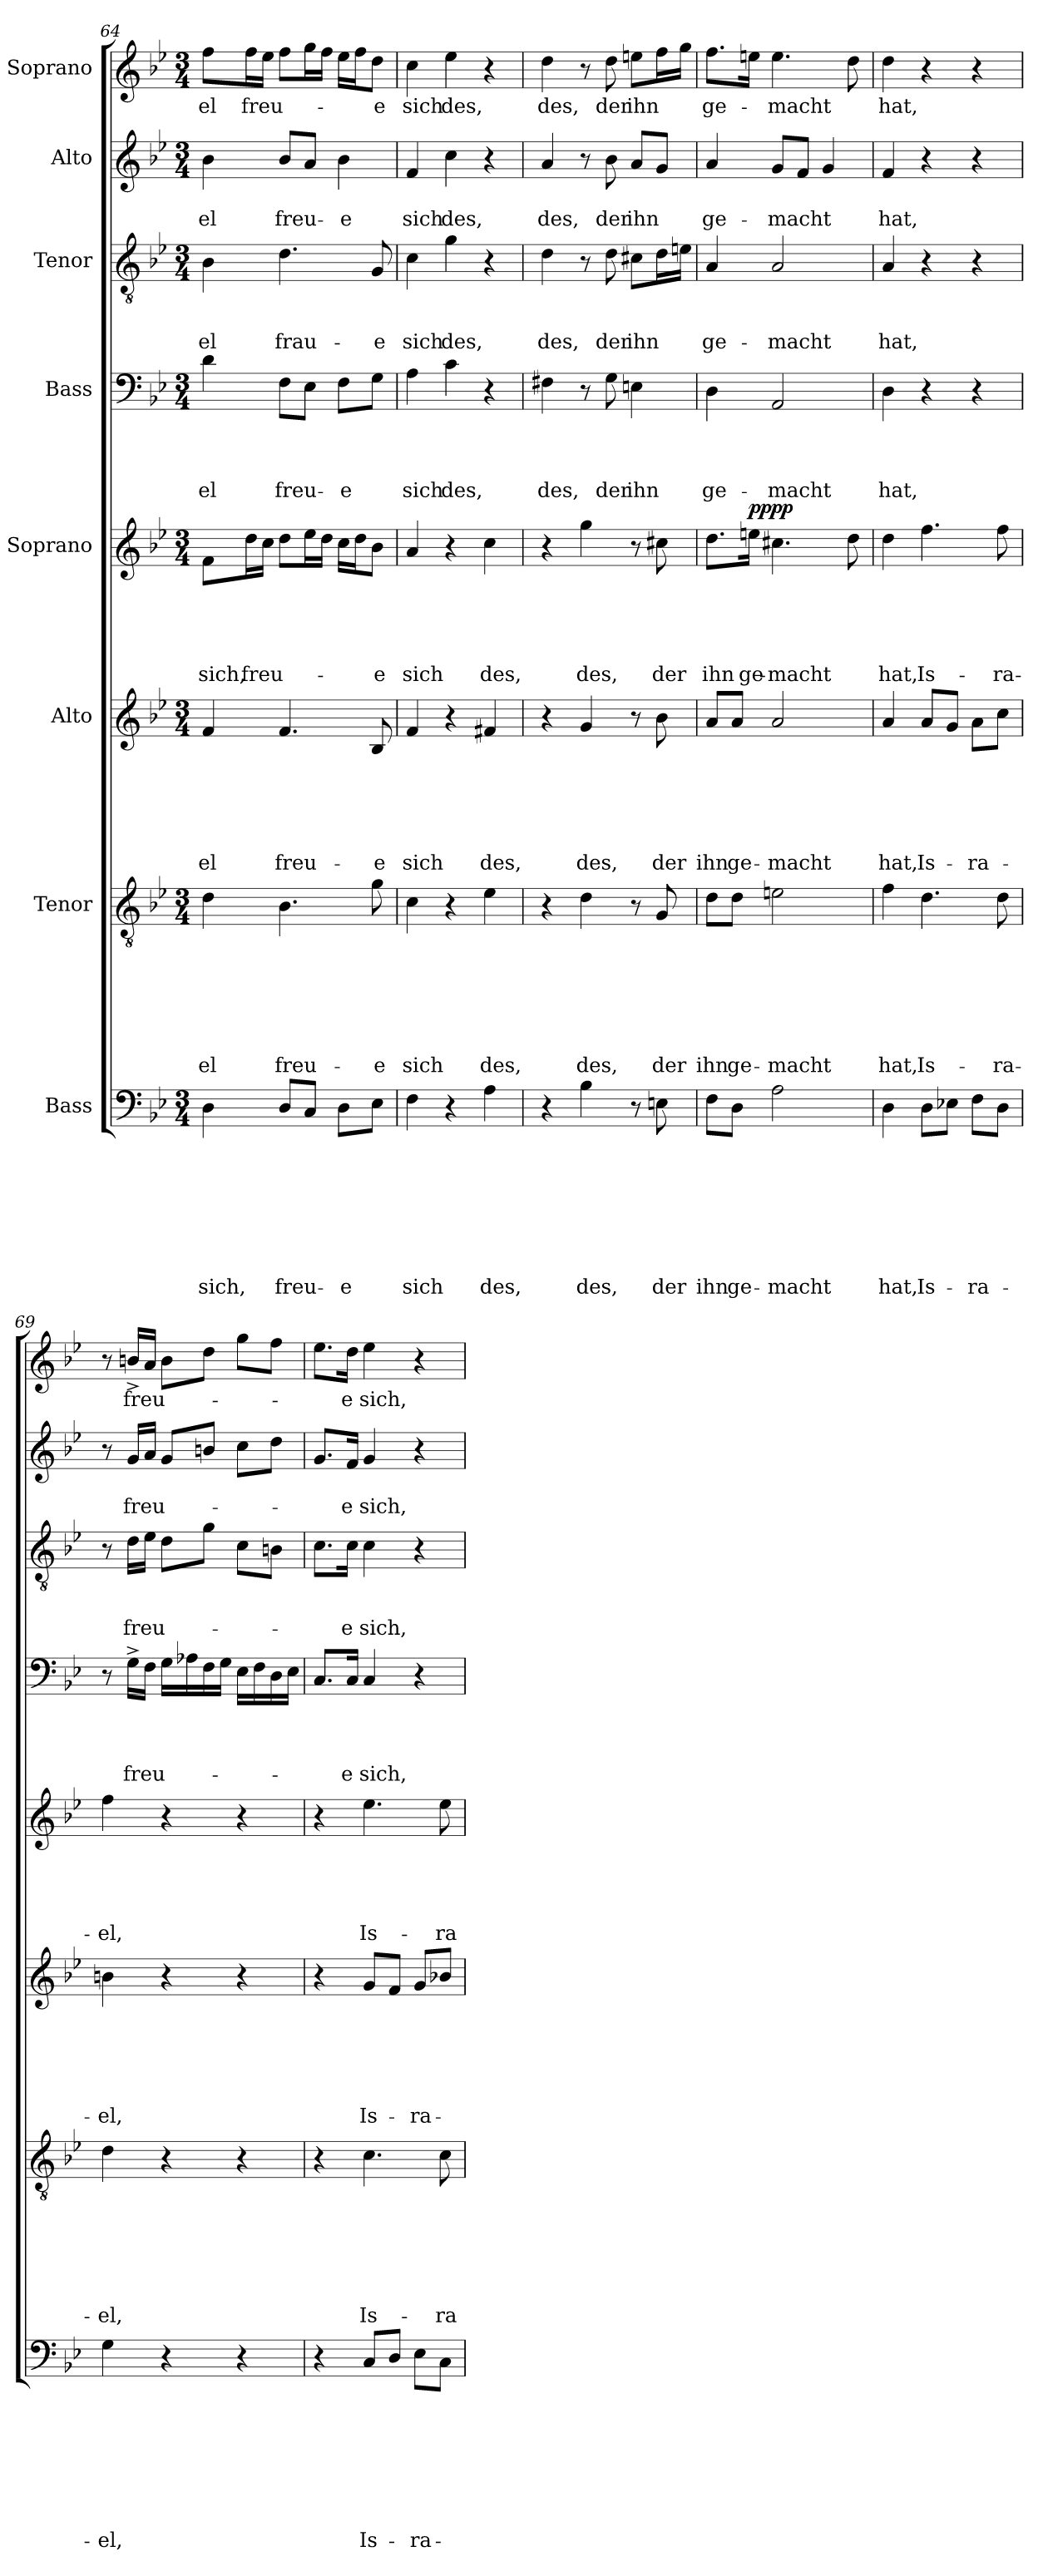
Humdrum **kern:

**kern	**text	**text	**text	**text	**text	**text	**text	**text	**kern	**text	**text	**text	**text	**text	**text	**text	**kern	**text	**text	**text	**text	**text	**text	**kern	**text	**text	**text	**text	**text	**dynam	**kern	**text	**text	**text	**text	**kern	**text	**text	**text	**kern	**text	**text	**kern	**text
*part8	*part8	*part8	*part8	*part8	*part8	*part8	*part8	*part8	*part7	*part7	*part7	*part7	*part7	*part7	*part7	*part7	*part6	*part6	*part6	*part6	*part6	*part6	*part6	*part5	*part5	*part5	*part5	*part5	*part5	*part5	*part4	*part4	*part4	*part4	*part4	*part3	*part3	*part3	*part3	*part2	*part2	*part2	*part1	*part1
*staff8	*staff8	*staff8	*staff8	*staff8	*staff8	*staff8	*staff8	*staff8	*staff7	*staff7	*staff7	*staff7	*staff7	*staff7	*staff7	*staff7	*staff6	*staff6	*staff6	*staff6	*staff6	*staff6	*staff6	*staff5	*staff5	*staff5	*staff5	*staff5	*staff5	*staff5	*staff4	*staff4	*staff4	*staff4	*staff4	*staff3	*staff3	*staff3	*staff3	*staff2	*staff2	*staff2	*staff1	*staff1
*I"Bass	*	*	*	*	*	*	*	*	*I"Tenor	*	*	*	*	*	*	*	*I"Alto	*	*	*	*	*	*	*I"Soprano	*	*	*	*	*	*	*I"Bass	*	*	*	*	*I"Tenor	*	*	*	*I"Alto	*	*	*I"Soprano	*
*clefF4	*	*	*	*	*	*	*	*	*clefGv2	*	*	*	*	*	*	*	*clefG2	*	*	*	*	*	*	*clefG2	*	*	*	*	*	*	*clefF4	*	*	*	*	*clefGv2	*	*	*	*clefG2	*	*	*clefG2	*
*k[b-e-]	*	*	*	*	*	*	*	*	*k[b-e-]	*	*	*	*	*	*	*	*k[b-e-]	*	*	*	*	*	*	*k[b-e-]	*	*	*	*	*	*	*k[b-e-]	*	*	*	*	*k[b-e-]	*	*	*	*k[b-e-]	*	*	*k[b-e-]	*
*B-:	*	*	*	*	*	*	*	*	*B-:	*	*	*	*	*	*	*	*B-:	*	*	*	*	*	*	*B-:	*	*	*	*	*	*	*B-:	*	*	*	*	*B-:	*	*	*	*B-:	*	*	*B-:	*
*M3/4	*	*	*	*	*	*	*	*	*M3/4	*	*	*	*	*	*	*	*M3/4	*	*	*	*	*	*	*M3/4	*	*	*	*	*	*	*M3/4	*	*	*	*	*M3/4	*	*	*	*M3/4	*	*	*M3/4	*
=64	=64	=64	=64	=64	=64	=64	=64	=64	=64	=64	=64	=64	=64	=64	=64	=64	=64	=64	=64	=64	=64	=64	=64	=64	=64	=64	=64	=64	=64	=64	=64	=64	=64	=64	=64	=64	=64	=64	=64	=64	=64	=64	=64	=64
!	!	!	!	!	!	!	!	!LO:LY:b	!	!	!	!	!	!	!	!LO:LY:b	!	!	!	!	!	!	!LO:LY:b	!	!	!	!	!	!LO:LY:b	!	!	!	!	!	!LO:LY:b	!	!	!	!LO:LY:b	!	!	!LO:LY:b	!	!LO:LY:b
4D\	.	.	.	.	.	.	.	sich,	4d\	.	.	.	.	.	.	-el	4f/	.	.	.	.	.	-el	8f\L	.	.	.	.	sich,	.	4d\	.	.	.	-el	4B-\	.	.	-el	4b-\	.	-el	8ff\L	-el
!	!	!	!	!	!	!	!	!	!	!	!	!	!	!	!	!	!	!	!	!	!	!	!	!	!	!	!	!	!LO:LY:b	!	!	!	!	!	!	!	!	!	!	!	!	!	!	!LO:LY:b
.	.	.	.	.	.	.	.	.	.	.	.	.	.	.	.	.	.	.	.	.	.	.	.	16dd\L	.	.	.	.	freu-	.	.	.	.	.	.	.	.	.	.	.	.	.	16ff\L	freu-
.	.	.	.	.	.	.	.	.	.	.	.	.	.	.	.	.	.	.	.	.	.	.	.	16cc\JJ	.	.	.	.	.	.	.	.	.	.	.	.	.	.	.	.	.	.	16ee-\JJ	.
!	!	!	!	!	!	!	!	!LO:LY:b	!	!	!	!	!	!	!	!LO:LY:b	!	!	!	!	!	!	!LO:LY:b	!	!	!	!	!	!	!	!	!	!	!	!LO:LY:b	!	!	!	!LO:LY:b	!	!	!LO:LY:b	!	!
8D/L	.	.	.	.	.	.	.	freu-	4.B-\	.	.	.	.	.	.	freu-	4.f/	.	.	.	.	.	freu-	8dd\L	.	.	.	.	.	.	8F\L	.	.	.	freu-	4.d\	.	.	frau-	8b-/L	.	freu-	8ff\L	.
8C/J	.	.	.	.	.	.	.	.	.	.	.	.	.	.	.	.	.	.	.	.	.	.	.	16ee-\L	.	.	.	.	.	.	8E-\J	.	.	.	.	.	.	.	.	8a/J	.	.	16gg\L	.
.	.	.	.	.	.	.	.	.	.	.	.	.	.	.	.	.	.	.	.	.	.	.	.	16dd\JJ	.	.	.	.	.	.	.	.	.	.	.	.	.	.	.	.	.	.	16ff\JJ	.
!	!	!	!	!	!	!	!	!LO:LY:b:rj	!	!	!	!	!	!	!	!	!	!	!	!	!	!	!	!	!	!	!	!	!	!	!	!	!	!	!LO:LY:b:rj	!	!	!	!	!	!	!LO:LY:b	!	!
8D\L	.	.	.	.	.	.	.	-e	.	.	.	.	.	.	.	.	.	.	.	.	.	.	.	16cc\LL	.	.	.	.	.	.	8F\L	.	.	.	-e	.	.	.	.	4b-\	.	-e	16ee-\LL	.
.	.	.	.	.	.	.	.	.	.	.	.	.	.	.	.	.	.	.	.	.	.	.	.	16dd\J	.	.	.	.	.	.	.	.	.	.	.	.	.	.	.	.	.	.	16ff\J	.
!	!	!	!	!	!	!	!	!	!	!	!	!	!	!	!	!LO:LY:b	!	!	!	!	!	!	!LO:LY:b	!	!	!	!	!	!LO:LY:b	!	!	!	!	!	!	!	!	!	!LO:LY:b	!	!	!	!	!LO:LY:b
8E-\J	.	.	.	.	.	.	.	.	8g\	.	.	.	.	.	.	-e	8B-/	.	.	.	.	.	-e	8b-\J	.	.	.	.	-e	.	8G\J	.	.	.	.	8G/	.	.	-e	.	.	.	8dd\J	-e
=65	=65	=65	=65	=65	=65	=65	=65	=65	=65	=65	=65	=65	=65	=65	=65	=65	=65	=65	=65	=65	=65	=65	=65	=65	=65	=65	=65	=65	=65	=65	=65	=65	=65	=65	=65	=65	=65	=65	=65	=65	=65	=65	=65	=65
!	!	!	!	!	!	!	!	!LO:LY:b	!	!	!	!	!	!	!	!LO:LY:b	!	!	!	!	!	!	!LO:LY:b	!	!	!	!	!	!LO:LY:b	!	!	!	!	!	!LO:LY:b	!	!	!	!LO:LY:b	!	!	!LO:LY:b	!	!LO:LY:b
4F\	.	.	.	.	.	.	.	sich	4c\	.	.	.	.	.	.	sich	4f/	.	.	.	.	.	sich	4a/	.	.	.	.	sich	.	4A\	.	.	.	sich	4c\	.	.	sich	4f/	.	sich	4cc\	sich
!	!	!	!	!	!	!	!	!	!	!	!	!	!	!	!	!	!	!	!	!	!	!	!	!	!	!	!	!	!	!	!	!	!	!	!LO:LY:b	!	!	!	!LO:LY:b	!	!	!LO:LY:b	!	!LO:LY:b
4r	.	.	.	.	.	.	.	.	4r	.	.	.	.	.	.	.	4r	.	.	.	.	.	.	4r	.	.	.	.	.	.	4c\	.	.	.	des,	4g\	.	.	des,	4cc\	.	des,	4ee-\	des,
!	!	!	!	!	!	!	!	!LO:LY:b	!	!	!	!	!	!	!	!LO:LY:b	!	!	!	!	!	!	!LO:LY:b	!	!	!	!	!	!LO:LY:b	!	!	!	!	!	!	!	!	!	!	!	!	!	!	!
4A\	.	.	.	.	.	.	.	des,	4e-\	.	.	.	.	.	.	des,	4f#X/	.	.	.	.	.	des,	4cc\	.	.	.	.	des,	.	4r	.	.	.	.	4r	.	.	.	4r	.	.	4r	.
!!LO:PB:g=z
=66	=66	=66	=66	=66	=66	=66	=66	=66	=66	=66	=66	=66	=66	=66	=66	=66	=66	=66	=66	=66	=66	=66	=66	=66	=66	=66	=66	=66	=66	=66	=66	=66	=66	=66	=66	=66	=66	=66	=66	=66	=66	=66	=66	=66
!	!	!	!	!	!	!	!	!	!	!	!	!	!	!	!	!	!	!	!	!	!	!	!	!	!	!	!	!	!	!	!	!	!	!	!LO:LY:b	!	!	!	!LO:LY:b	!	!	!LO:LY:b	!	!LO:LY:b
4r	.	.	.	.	.	.	.	.	4r	.	.	.	.	.	.	.	4r	.	.	.	.	.	.	4r	.	.	.	.	.	.	4F#X\	.	.	.	des,	4d\	.	.	des,	4a/	.	des,	4dd\	des,
!	!	!	!	!	!	!	!	!LO:LY:b	!	!	!	!	!	!	!	!LO:LY:b	!	!	!	!	!	!	!LO:LY:b	!	!	!	!	!	!LO:LY:b	!	!	!	!	!	!	!	!	!	!	!	!	!	!	!
4B-\	.	.	.	.	.	.	.	des,	4d\	.	.	.	.	.	.	des,	4g/	.	.	.	.	.	des,	4gg\	.	.	.	.	des,	.	8r	.	.	.	.	8r	.	.	.	8r	.	.	8r	.
!	!	!	!	!	!	!	!	!	!	!	!	!	!	!	!	!	!	!	!	!	!	!	!	!	!	!	!	!	!	!	!	!	!	!	!LO:LY:b	!	!	!	!LO:LY:b	!	!	!LO:LY:b	!	!LO:LY:b
.	.	.	.	.	.	.	.	.	.	.	.	.	.	.	.	.	.	.	.	.	.	.	.	.	.	.	.	.	.	.	8G\	.	.	.	der	8d\	.	.	der	8b-\	.	der	8dd\	der
!	!	!	!	!	!	!	!	!	!	!	!	!	!	!	!	!	!	!	!	!	!	!	!	!	!	!	!	!	!	!	!	!	!	!	!LO:LY:b	!	!	!	!LO:LY:b	!	!	!LO:LY:b	!	!LO:LY:b
8r	.	.	.	.	.	.	.	.	8r	.	.	.	.	.	.	.	8r	.	.	.	.	.	.	8r	.	.	.	.	.	.	4En\	.	.	.	ihn	8c#X\L	.	.	ihn	8a/L	.	ihn	8een\L	ihn
!	!	!	!	!	!	!	!	!LO:LY:b	!	!	!	!	!	!	!	!LO:LY:b	!	!	!	!	!	!	!LO:LY:b	!	!	!	!	!	!LO:LY:b	!	!	!	!	!	!	!	!	!	!	!	!	!	!	!
8En\	.	.	.	.	.	.	.	der	8G/	.	.	.	.	.	.	der	8b-\	.	.	.	.	.	der	8cc#X\	.	.	.	.	der	.	.	.	.	.	.	16d\L	.	.	.	8g/J	.	.	16ff\L	.
.	.	.	.	.	.	.	.	.	.	.	.	.	.	.	.	.	.	.	.	.	.	.	.	.	.	.	.	.	.	.	.	.	.	.	.	16en\JJ	.	.	.	.	.	.	16gg\JJ	.
=67	=67	=67	=67	=67	=67	=67	=67	=67	=67	=67	=67	=67	=67	=67	=67	=67	=67	=67	=67	=67	=67	=67	=67	=67	=67	=67	=67	=67	=67	=67	=67	=67	=67	=67	=67	=67	=67	=67	=67	=67	=67	=67	=67	=67
!	!	!	!	!	!	!	!	!LO:LY:b	!	!	!	!	!	!	!	!LO:LY:b	!	!	!	!	!	!	!LO:LY:b	!	!	!	!	!	!LO:LY:b	!	!	!	!	!	!LO:LY:b	!	!	!	!LO:LY:b	!	!	!LO:LY:b	!	!LO:LY:b
8F\L	.	.	.	.	.	.	.	ihn	8d\L	.	.	.	.	.	.	ihn	8a/L	.	.	.	.	.	ihn	8.dd\L	.	.	.	.	ihn	.	4D\	.	.	.	ge-	4A/	.	.	ge-	4a/	.	ge-	8.ff\L	ge-
!	!	!	!	!	!	!	!	!LO:LY:b	!	!	!	!	!	!	!	!LO:LY:b	!	!	!	!	!	!	!LO:LY:b	!	!	!	!	!	!	!	!	!	!	!	!	!	!	!	!	!	!	!	!	!
8D\J	.	.	.	.	.	.	.	ge-	8d\J	.	.	.	.	.	.	ge-	8a/J	.	.	.	.	.	ge-	.	.	.	.	.	.	.	.	.	.	.	.	.	.	.	.	.	.	.	.	.
!	!	!	!	!	!	!	!	!	!	!	!	!	!	!	!	!	!	!	!	!	!	!	!	!	!	!	!	!	!LO:LY:b	!LO:DY:b	!	!	!	!	!	!	!	!	!	!	!	!	!	!
.	.	.	.	.	.	.	.	.	.	.	.	.	.	.	.	.	.	.	.	.	.	.	.	16een\Jk	.	.	.	.	ge-	pppp	.	.	.	.	.	.	.	.	.	.	.	.	16een\Jk	.
!	!	!	!	!	!	!	!	!LO:LY:b	!	!	!	!	!	!	!	!LO:LY:b	!	!	!	!	!	!	!LO:LY:b	!	!	!	!	!	!LO:LY:b	!	!	!	!	!	!LO:LY:b	!	!	!	!LO:LY:b	!	!	!LO:LY:b	!	!LO:LY:b
2A\	.	.	.	.	.	.	.	-macht	2en\	.	.	.	.	.	.	-macht	2a/	.	.	.	.	.	-macht	4.cc#X\	.	.	.	.	-macht	.	2AA/	.	.	.	-macht	2A/	.	.	-macht	8g/L	.	-macht	4.ee\	-macht
.	.	.	.	.	.	.	.	.	.	.	.	.	.	.	.	.	.	.	.	.	.	.	.	.	.	.	.	.	.	.	.	.	.	.	.	.	.	.	.	8f/J	.	.	.	.
.	.	.	.	.	.	.	.	.	.	.	.	.	.	.	.	.	.	.	.	.	.	.	.	.	.	.	.	.	.	.	.	.	.	.	.	.	.	.	.	4g/	.	.	.	.
.	.	.	.	.	.	.	.	.	.	.	.	.	.	.	.	.	.	.	.	.	.	.	.	8dd\	.	.	.	.	.	.	.	.	.	.	.	.	.	.	.	.	.	.	8dd\	.
=68	=68	=68	=68	=68	=68	=68	=68	=68	=68	=68	=68	=68	=68	=68	=68	=68	=68	=68	=68	=68	=68	=68	=68	=68	=68	=68	=68	=68	=68	=68	=68	=68	=68	=68	=68	=68	=68	=68	=68	=68	=68	=68	=68	=68
!	!	!	!	!	!	!	!	!LO:LY:b	!	!	!	!	!	!	!	!LO:LY:b	!	!	!	!	!	!	!LO:LY:b	!	!	!	!	!	!LO:LY:b	!	!	!	!	!	!LO:LY:b	!	!	!	!LO:LY:b	!	!	!LO:LY:b	!	!LO:LY:b
4D\	.	.	.	.	.	.	.	hat,	4f\	.	.	.	.	.	.	hat,	4a/	.	.	.	.	.	hat,	4dd\	.	.	.	.	hat,	.	4D\	.	.	.	hat,	4A/	.	.	hat,	4f/	.	hat,	4dd\	hat,
!	!	!	!	!	!	!	!	!LO:LY:b	!	!	!	!	!	!	!	!LO:LY:b	!	!	!	!	!	!	!LO:LY:b	!	!	!	!	!	!LO:LY:b	!	!	!	!	!	!	!	!	!	!	!	!	!	!	!
8D\L	.	.	.	.	.	.	.	Is-	4.d\	.	.	.	.	.	.	Is-	8a/L	.	.	.	.	.	Is-	4.ff\	.	.	.	.	Is-	.	4r	.	.	.	.	4r	.	.	.	4r	.	.	4r	.
8E-X\J	.	.	.	.	.	.	.	.	.	.	.	.	.	.	.	.	8g/J	.	.	.	.	.	.	.	.	.	.	.	.	.	.	.	.	.	.	.	.	.	.	.	.	.	.	.
!	!	!	!	!	!	!	!	!LO:LY:b	!	!	!	!	!	!	!	!	!	!	!	!	!	!	!LO:LY:b	!	!	!	!	!	!	!	!	!	!	!	!	!	!	!	!	!	!	!	!	!
8F\L	.	.	.	.	.	.	.	-ra-	.	.	.	.	.	.	.	.	8a\L	.	.	.	.	.	-ra-	.	.	.	.	.	.	.	4r	.	.	.	.	4r	.	.	.	4r	.	.	4r	.
!	!	!	!	!	!	!	!	!	!	!	!	!	!	!	!	!LO:LY:b	!	!	!	!	!	!	!	!	!	!	!	!	!LO:LY:b	!	!	!	!	!	!	!	!	!	!	!	!	!	!	!
8D\J	.	.	.	.	.	.	.	.	8d\	.	.	.	.	.	.	-ra-	8cc\J	.	.	.	.	.	.	8ff\	.	.	.	.	-ra-	.	.	.	.	.	.	.	.	.	.	.	.	.	.	.
=69	=69	=69	=69	=69	=69	=69	=69	=69	=69	=69	=69	=69	=69	=69	=69	=69	=69	=69	=69	=69	=69	=69	=69	=69	=69	=69	=69	=69	=69	=69	=69	=69	=69	=69	=69	=69	=69	=69	=69	=69	=69	=69	=69	=69
!	!	!	!	!	!	!	!	!LO:LY:b	!	!	!	!	!	!	!	!LO:LY:b	!	!	!	!	!	!	!LO:LY:b	!	!	!	!	!	!LO:LY:b	!	!	!	!	!	!	!	!	!	!	!	!	!	!	!
4G\	.	.	.	.	.	.	.	-el,	4d\	.	.	.	.	.	.	-el,	4bn\	.	.	.	.	.	-el,	4ff\	.	.	.	.	-el,	.	8r	.	.	.	.	8r	.	.	.	8r	.	.	8r	.
!	!	!	!	!	!	!	!	!	!	!	!	!	!	!	!	!	!	!	!	!	!	!	!	!	!	!	!	!	!	!	!	!	!	!	!LO:LY:b	!	!	!	!LO:LY:b	!	!	!LO:LY:b	!	!LO:LY:b
.	.	.	.	.	.	.	.	.	.	.	.	.	.	.	.	.	.	.	.	.	.	.	.	.	.	.	.	.	.	.	16G^>\LL	.	.	.	freu-	16d\LL	.	.	freu-	16g/LL	.	freu-	16bn^</LL	freu-
.	.	.	.	.	.	.	.	.	.	.	.	.	.	.	.	.	.	.	.	.	.	.	.	.	.	.	.	.	.	.	16F\JJ	.	.	.	.	16e-\JJ	.	.	.	16a/JJ	.	.	16a/JJ	.
4r	.	.	.	.	.	.	.	.	4r	.	.	.	.	.	.	.	4r	.	.	.	.	.	.	4r	.	.	.	.	.	.	16G\LL	.	.	.	.	8d\L	.	.	.	8g/L	.	.	8b\L	.
.	.	.	.	.	.	.	.	.	.	.	.	.	.	.	.	.	.	.	.	.	.	.	.	.	.	.	.	.	.	.	16A-X\	.	.	.	.	.	.	.	.	.	.	.	.	.
.	.	.	.	.	.	.	.	.	.	.	.	.	.	.	.	.	.	.	.	.	.	.	.	.	.	.	.	.	.	.	16F\	.	.	.	.	8g\J	.	.	.	8bn/J	.	.	8dd\J	.
.	.	.	.	.	.	.	.	.	.	.	.	.	.	.	.	.	.	.	.	.	.	.	.	.	.	.	.	.	.	.	16G\JJ	.	.	.	.	.	.	.	.	.	.	.	.	.
4r	.	.	.	.	.	.	.	.	4r	.	.	.	.	.	.	.	4r	.	.	.	.	.	.	4r	.	.	.	.	.	.	16E-\LL	.	.	.	.	8c\L	.	.	.	8cc\L	.	.	8gg\L	.
.	.	.	.	.	.	.	.	.	.	.	.	.	.	.	.	.	.	.	.	.	.	.	.	.	.	.	.	.	.	.	16F\	.	.	.	.	.	.	.	.	.	.	.	.	.
.	.	.	.	.	.	.	.	.	.	.	.	.	.	.	.	.	.	.	.	.	.	.	.	.	.	.	.	.	.	.	16D\	.	.	.	.	8Bn\J	.	.	.	8dd\J	.	.	8ff\J	.
.	.	.	.	.	.	.	.	.	.	.	.	.	.	.	.	.	.	.	.	.	.	.	.	.	.	.	.	.	.	.	16E-\JJ	.	.	.	.	.	.	.	.	.	.	.	.	.
=70	=70	=70	=70	=70	=70	=70	=70	=70	=70	=70	=70	=70	=70	=70	=70	=70	=70	=70	=70	=70	=70	=70	=70	=70	=70	=70	=70	=70	=70	=70	=70	=70	=70	=70	=70	=70	=70	=70	=70	=70	=70	=70	=70	=70
4r	.	.	.	.	.	.	.	.	4r	.	.	.	.	.	.	.	4r	.	.	.	.	.	.	4r	.	.	.	.	.	.	8.C/L	.	.	.	.	8.c\L	.	.	.	8.g/L	.	.	8.ee-\L	.
!	!	!	!	!	!	!	!	!	!	!	!	!	!	!	!	!	!	!	!	!	!	!	!	!	!	!	!	!	!	!	!	!	!	!	!LO:LY:b	!	!	!	!LO:LY:b	!	!	!LO:LY:b	!	!LO:LY:b
.	.	.	.	.	.	.	.	.	.	.	.	.	.	.	.	.	.	.	.	.	.	.	.	.	.	.	.	.	.	.	16C/Jk	.	.	.	-e	16c\Jk	.	.	-e	16f/Jk	.	-e	16dd\Jk	-e
!	!	!	!	!	!	!	!	!LO:LY:b	!	!	!	!	!	!	!	!LO:LY:b	!	!	!	!	!	!	!LO:LY:b	!	!	!	!	!	!LO:LY:b	!	!	!	!	!	!LO:LY:b	!	!	!	!LO:LY:b	!	!	!LO:LY:b	!	!LO:LY:b
8C/L	.	.	.	.	.	.	.	Is-	4.c\	.	.	.	.	.	.	Is-	8g/L	.	.	.	.	.	Is-	4.ee-\	.	.	.	.	Is-	.	4C/	.	.	.	sich,	4c\	.	.	sich,	4g/	.	sich,	4ee-\	sich,
8D/J	.	.	.	.	.	.	.	.	.	.	.	.	.	.	.	.	8f/J	.	.	.	.	.	.	.	.	.	.	.	.	.	.	.	.	.	.	.	.	.	.	.	.	.	.	.
!	!	!	!	!	!	!	!	!LO:LY:b	!	!	!	!	!	!	!	!	!	!	!	!	!	!	!LO:LY:b	!	!	!	!	!	!	!	!	!	!	!	!	!	!	!	!	!	!	!	!	!
8E-\L	.	.	.	.	.	.	.	-ra-	.	.	.	.	.	.	.	.	8g/L	.	.	.	.	.	-ra-	.	.	.	.	.	.	.	4r	.	.	.	.	4r	.	.	.	4r	.	.	4r	.
!	!	!	!	!	!	!	!	!	!	!	!	!	!	!	!	!LO:LY:b	!	!	!	!	!	!	!	!	!	!	!	!	!LO:LY:b	!	!	!	!	!	!	!	!	!	!	!	!	!	!	!
8C\J	.	.	.	.	.	.	.	.	8c\	.	.	.	.	.	.	-ra-	8b-X/J	.	.	.	.	.	.	8ee-\	.	.	.	.	-ra-	.	.	.	.	.	.	.	.	.	.	.	.	.	.	.
=	=	=	=	=	=	=	=	=	=	=	=	=	=	=	=	=	=	=	=	=	=	=	=	=	=	=	=	=	=	=	=	=	=	=	=	=	=	=	=	=	=	=	=	=
*-	*-	*-	*-	*-	*-	*-	*-	*-	*-	*-	*-	*-	*-	*-	*-	*-	*-	*-	*-	*-	*-	*-	*-	*-	*-	*-	*-	*-	*-	*-	*-	*-	*-	*-	*-	*-	*-	*-	*-	*-	*-	*-	*-	*-
